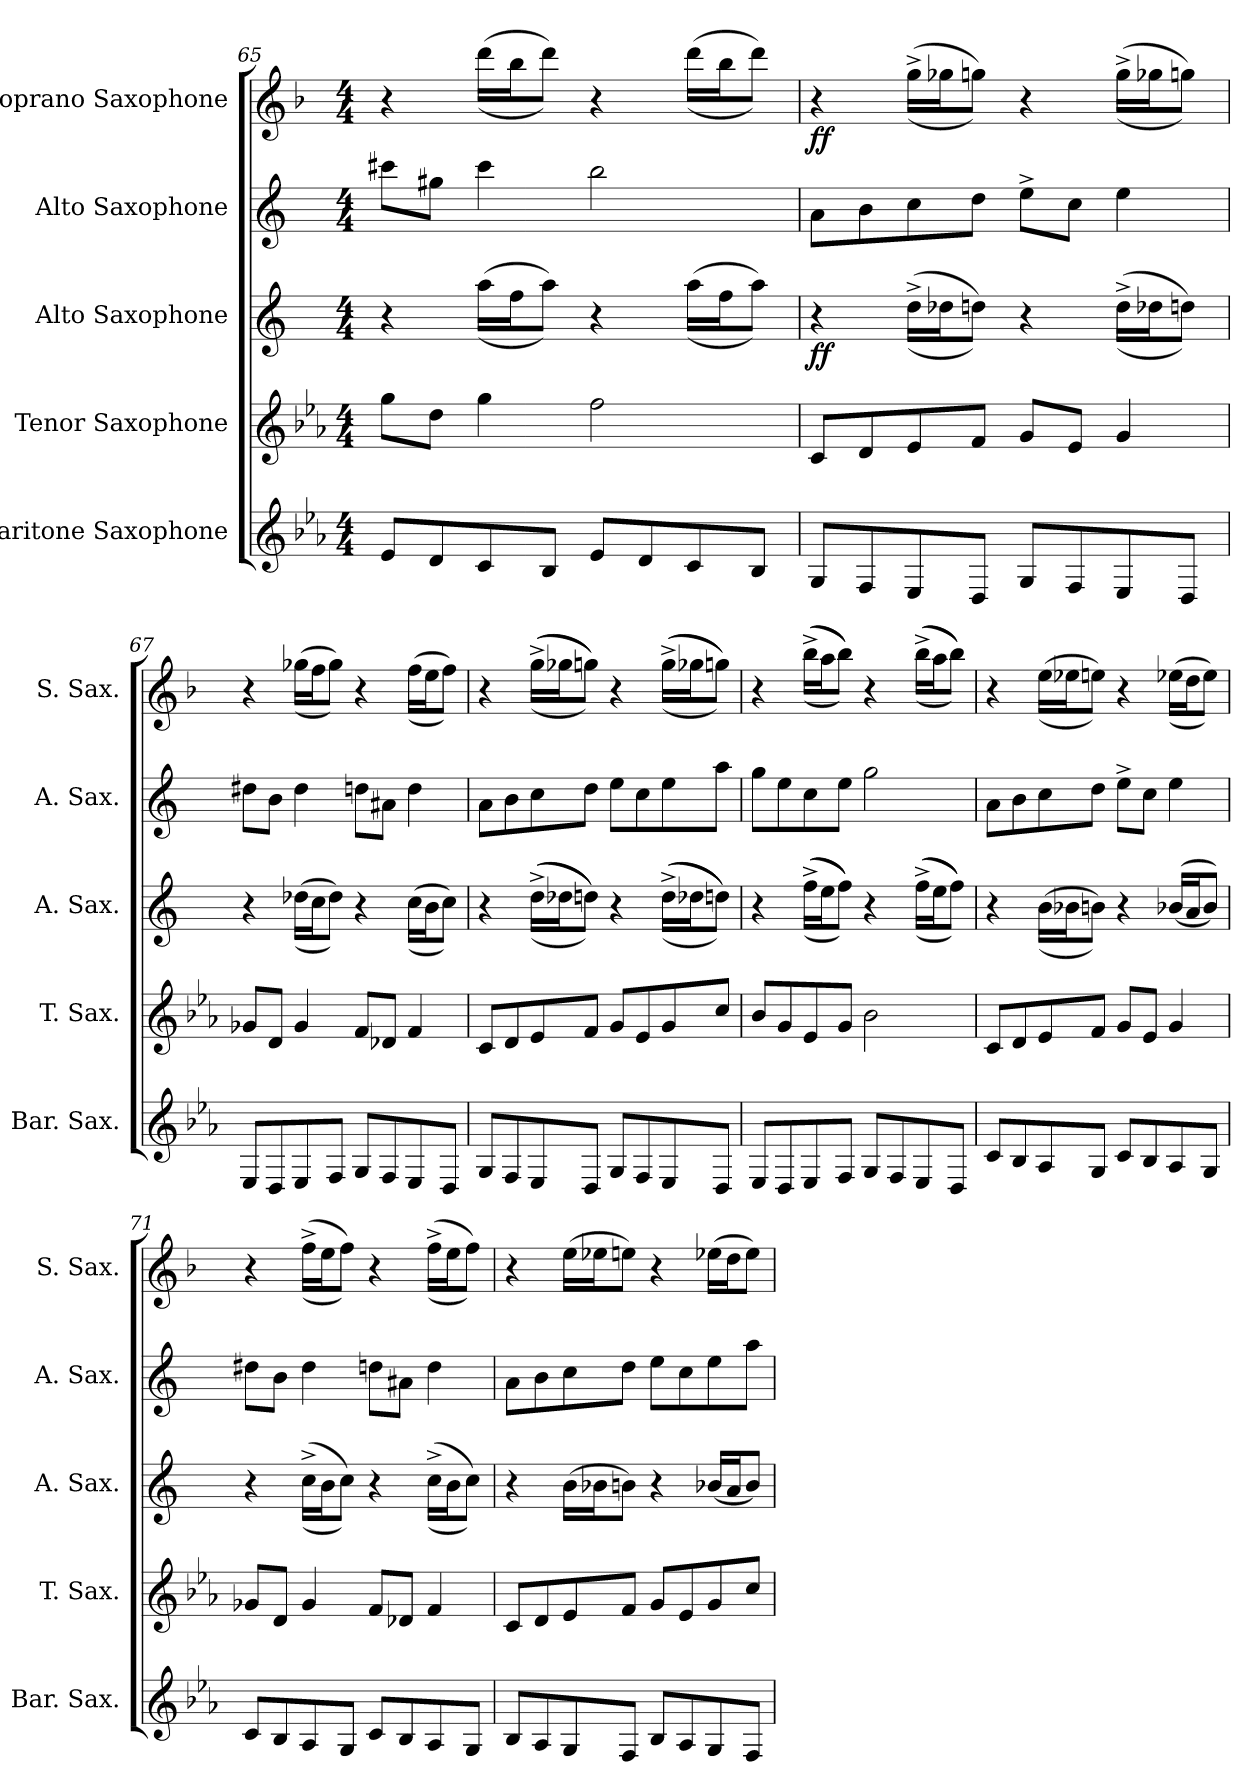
**kern	**kern	**kern	**dynam	**kern	**kern	**dynam
*part5	*part4	*part3	*part3	*part2	*part1	*part1
*staff5	*staff4	*staff3	*staff3	*staff2	*staff1	*staff1
*I"Baritone Saxophone	*I"Tenor Saxophone	*I"Alto Saxophone	*	*I"Alto Saxophone	*I"Soprano Saxophone	*
*I'Bar. Sax.	*I'T. Sax.	*I'A. Sax.	*	*I'A. Sax.	*I'S. Sax.	*
*clefG2	*clefG2	*clefG2	*	*clefG2	*clefG2	*
*ITrd12c21	*ITrd8c14	*ITrd5c9	*	*ITrd5c9	*ITrd1c2	*
*k[b-e-a-]	*k[b-e-a-]	*k[b-e-a-]	*	*k[b-e-a-]	*k[b-e-a-]	*
*M4/4	*M4/4	*M4/4	*	*M4/4	*M4/4	*
=65	=65	=65	=65	=65	=65	=65
8E-/L	8g\L	4r	.	8een\L	4r	.
8D/	8d\J	.	.	8bn\J	.	.
8C/	4g\	(>(>16cc\LL	.	4ee\	(>(>16ccc\LL	.
.	.	16a-\J	.	.	16aa-\J	.
8BB-/J	.	8cc\J))	.	.	8ccc\J))	.
8E-/L	2f\	4r	.	2dd\	4r	.
8D/	.	.	.	.	.	.
8C/	.	(>(>16cc\LL	.	.	(>(>16ccc\LL	.
.	.	16a-\J	.	.	16aa-\J	.
8BB-/J	.	8cc\J))	.	.	8ccc\J))	.
=66	=66	=66	=66	=66	=66	=66
!	!	!	!LO:DY:b	!	!	!LO:DY:b
8GG/L	8C/L	4r	ff	8c\L	4r	ff
8FF/	8D/	.	.	8d\	.	.
8EE-/	8E-/	(>(>16f^\LL	.	8e-\	(>(>16ff^\LL	.
.	.	16f-X\J	.	.	16ff-X\J	.
8DD/J	8F/J	8fn\J))	.	8f\J	8ffn\J))	.
8GG/L	8G/L	4r	.	8g^\L	4r	.
8FF/	8E-/J	.	.	8e-\J	.	.
8EE-/	4G/	(>(>16f^\LL	.	4g\	(>(>16ff^\LL	.
.	.	16f-X\J	.	.	16ff-X\J	.
8DD/J	.	8fn\J))	.	.	8ffn\J))	.
!!LO:LB:g=z
=67	=67	=67	=67	=67	=67	=67
8EE-/L	8G-X/L	4r	.	8f#X\L	4r	.
8DD/	8D/J	.	.	8d\J	.	.
8EE-/	4G-/	(>(>16f-X\LL	.	4f#\	(>(>16ff-X\LL	.
.	.	16e-\J	.	.	16ee-\J	.
8FF/J	.	8f-\J))	.	.	8ff-\J))	.
8GG/L	8F/L	4r	.	8fn\L	4r	.
8FF/	8D-X/J	.	.	8c#X\J	.	.
8EE-/	4F/	(>(>16e-\LL	.	4f\	(>(>16ee-\LL	.
.	.	16d\J	.	.	16dd\J	.
8DD/J	.	8e-\J))	.	.	8ee-\J))	.
=68	=68	=68	=68	=68	=68	=68
8GG/L	8C/L	4r	.	8c\L	4r	.
8FF/	8D/	.	.	8d\	.	.
8EE-/	8E-/	(>(>(>16f^\LL	.	8e-\	(>(>(>16ff^\LL	.
.	.	16f-X\J	.	.	16ff-X\J	.
8DD/J	8F/J	8fn\J)))	.	8f\J	8ffn\J)))	.
8GG/L	8G/L	4r	.	8g\L	4r	.
8FF/	8E-/	.	.	8e-\	.	.
8EE-/	8G/	(>(>(>16f^\LL	.	8g\	(>(>(>16ff^\LL	.
.	.	16f-X\J	.	.	16ff-X\J	.
8DD/J	8c/J	8fn\J)))	.	8cc\J	8ffn\J)))	.
=69	=69	=69	=69	=69	=69	=69
8EE-/L	8B-/L	4r	.	8b-\L	4r	.
8DD/	8G/	.	.	8g\	.	.
8EE-/	8E-/	(>(>(>16a-^\LL	.	8e-\	(>(>(>16aa-^\LL	.
.	.	16g\J	.	.	16gg\J	.
8FF/J	8G/J	8a-\J)))	.	8g\J	8aa-\J)))	.
8GG/L	2B-\	4r	.	2b-\	4r	.
8FF/	.	.	.	.	.	.
8EE-/	.	(>(>(>16a-^\LL	.	.	(>(>(>16aa-^\LL	.
.	.	16g\J	.	.	16gg\J	.
8DD/J	.	8a-\J)))	.	.	8aa-\J)))	.
!!LO:PB:g=z
=70	=70	=70	=70	=70	=70	=70
*	*	*	*	*	*MM160	*
8C/L	8C/L	4r	.	8c\L	4r	.
8BB-/	8D/	.	.	8d\	.	.
8AA-/	8E-/	(>(>16d\LL	.	8e-\	(>(>16dd\LL	.
.	.	16d-X\J	.	.	16dd-X\J	.
8GG/J	8F/J	8dn\J))	.	8f\J	8ddn\J))	.
8C/L	8G/L	4r	.	8g^\L	4r	.
8BB-/	8E-/J	.	.	8e-\J	.	.
8AA-/	4G/	(<(<16d-X/LL	.	4g\	(>(>16dd-X\LL	.
.	.	16c/J	.	.	16cc\J	.
8GG/J	.	8d-/J))	.	.	8dd-\J))	.
=71	=71	=71	=71	=71	=71	=71
*	*	*	*	*	*MM180	*
8C/L	8G-X/L	4r	.	8f#X\L	4r	.
8BB-/	8D/J	.	.	8d\J	.	.
8AA-/	4G-/	(>(>16e-^\LL	.	4f#\	(>(>16ee-^\LL	.
.	.	16d\J	.	.	16dd\J	.
8GG/J	.	8e-\J))	.	.	8ee-\J))	.
8C/L	8F/L	4r	.	8fn\L	4r	.
8BB-/	8D-X/J	.	.	8c#X\J	.	.
8AA-/	4F/	(>(>16e-^\LL	.	4f\	(>(>16ee-^\LL	.
.	.	16d\J	.	.	16dd\J	.
8GG/J	.	8e-\J))	.	.	8ee-\J))	.
=72	=72	=72	=72	=72	=72	=72
*	*	*	*	*	*MM200	*
8BB-/L	8C/L	4r	.	8c\L	4r	.
8AA-/	8D/	.	.	8d\	.	.
8GG/	8E-/	(>16d\LL	.	8e-\	(>16dd\LL	.
.	.	16d-X\J	.	.	16dd-X\J	.
8FF/J	8F/J	8dn\J)	.	8f\J	8ddn\J)	.
8BB-/L	8G/L	4r	.	8g\L	4r	.
8AA-/	8E-/	.	.	8e-\	.	.
8GG/	8G/	(<16d-X/LL	.	8g\	(>16dd-X\LL	.
.	.	16c/J	.	.	16cc\J	.
8FF/J	8c/J	8d-/J)	.	8cc\J	8dd-\J)	.
=	=	=	=	=	=	=
*-	*-	*-	*-	*-	*-	*-
